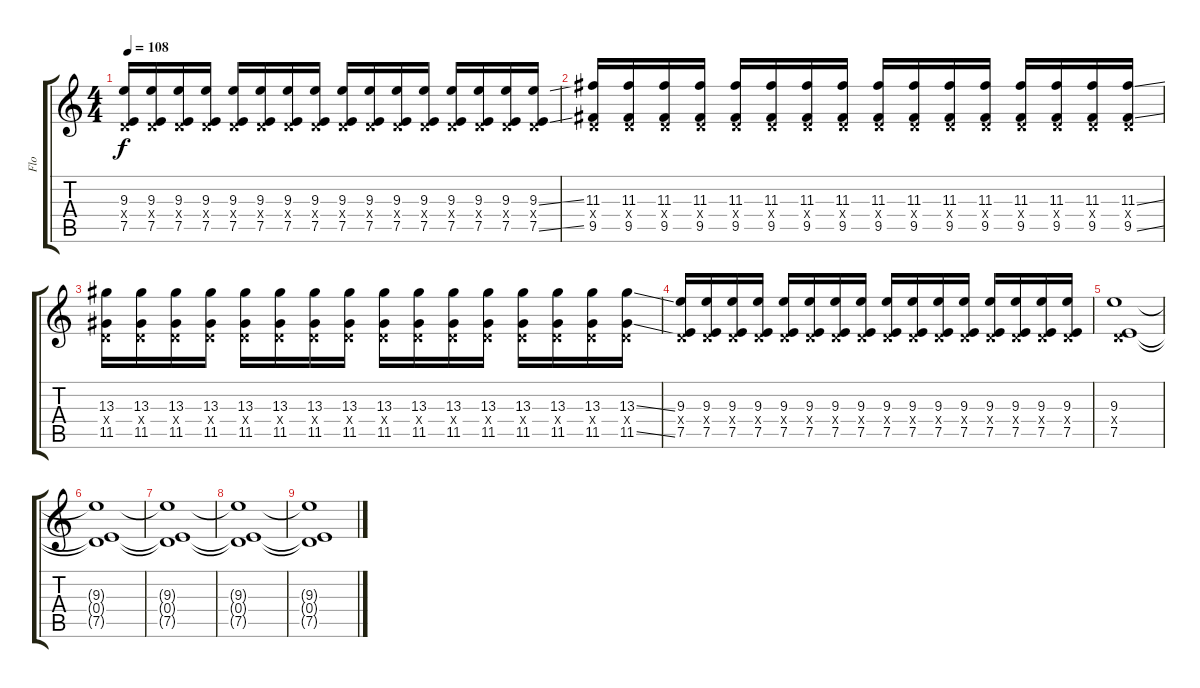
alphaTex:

\track ("Flo" "Flo") {instrument distortionguitar}
\staff {score tabs}
\tuning (E4 B3 G3 D3 A2 E2) {hide}
\ts (4 4)
\tempo 108
\clef g2
\ks c
(9.3 0.4{x} 7.5).16{dy f} (9.3 0.4{x} 7.5).16 (9.3 0.4{x} 7.5).16 (9.3 0.4{x} 7.5).16 (9.3 0.4{x} 7.5).16 (9.3 0.4{x} 7.5).16 (9.3 0.4{x} 7.5).16 (9.3 0.4{x} 7.5).16 (9.3 0.4{x} 7.5).16 (9.3 0.4{x} 7.5).16 (9.3 0.4{x} 7.5).16 (9.3 0.4{x} 7.5).16 (9.3 0.4{x} 7.5).16 (9.3 0.4{x} 7.5).16 (9.3 0.4{x} 7.5).16 (9.3{ss} 0.4{x} 7.5{ss}).16 |
(11.3 0.4{x} 9.5).16 (11.3 0.4{x} 9.5).16 (11.3 0.4{x} 9.5).16 (11.3 0.4{x} 9.5).16 (11.3 0.4{x} 9.5).16 (11.3 0.4{x} 9.5).16 (11.3 0.4{x} 9.5).16 (11.3 0.4{x} 9.5).16 (11.3 0.4{x} 9.5).16 (11.3 0.4{x} 9.5).16 (11.3 0.4{x} 9.5).16 (11.3 0.4{x} 9.5).16 (11.3 0.4{x} 9.5).16 (11.3 0.4{x} 9.5).16 (11.3 0.4{x} 9.5).16 (11.3{ss} 0.4{x} 9.5{ss}).16 |
(13.3 0.4{x} 11.5).16 (13.3 0.4{x} 11.5).16 (13.3 0.4{x} 11.5).16 (13.3 0.4{x} 11.5).16 (13.3 0.4{x} 11.5).16 (13.3 0.4{x} 11.5).16 (13.3 0.4{x} 11.5).16 (13.3 0.4{x} 11.5).16 (13.3 0.4{x} 11.5).16 (13.3 0.4{x} 11.5).16 (13.3 0.4{x} 11.5).16 (13.3 0.4{x} 11.5).16 (13.3 0.4{x} 11.5).16 (13.3 0.4{x} 11.5).16 (13.3 0.4{x} 11.5).16 (13.3{ss} 0.4{x} 11.5{ss}).16 |
(9.3 0.4{x} 7.5).16 (9.3 0.4{x} 7.5).16 (9.3 0.4{x} 7.5).16 (9.3 0.4{x} 7.5).16 (9.3 0.4{x} 7.5).16 (9.3 0.4{x} 7.5).16 (9.3 0.4{x} 7.5).16 (9.3 0.4{x} 7.5).16 (9.3 0.4{x} 7.5).16 (9.3 0.4{x} 7.5).16 (9.3 0.4{x} 7.5).16 (9.3 0.4{x} 7.5).16 (9.3 0.4{x} 7.5).16 (9.3 0.4{x} 7.5).16 (9.3 0.4{x} 7.5).16 (9.3 0.4{x} 7.5).16 |
(9.3 0.4{x} 7.5).1{volume 0} |
(9.3{t} 0.4{t} 7.5{t}).1 |
(9.3{t} 0.4{t} 7.5{t}).1 |
(9.3{t} 0.4{t} 7.5{t}).1 |
(9.3{t} 0.4{t} 7.5{t}).1
